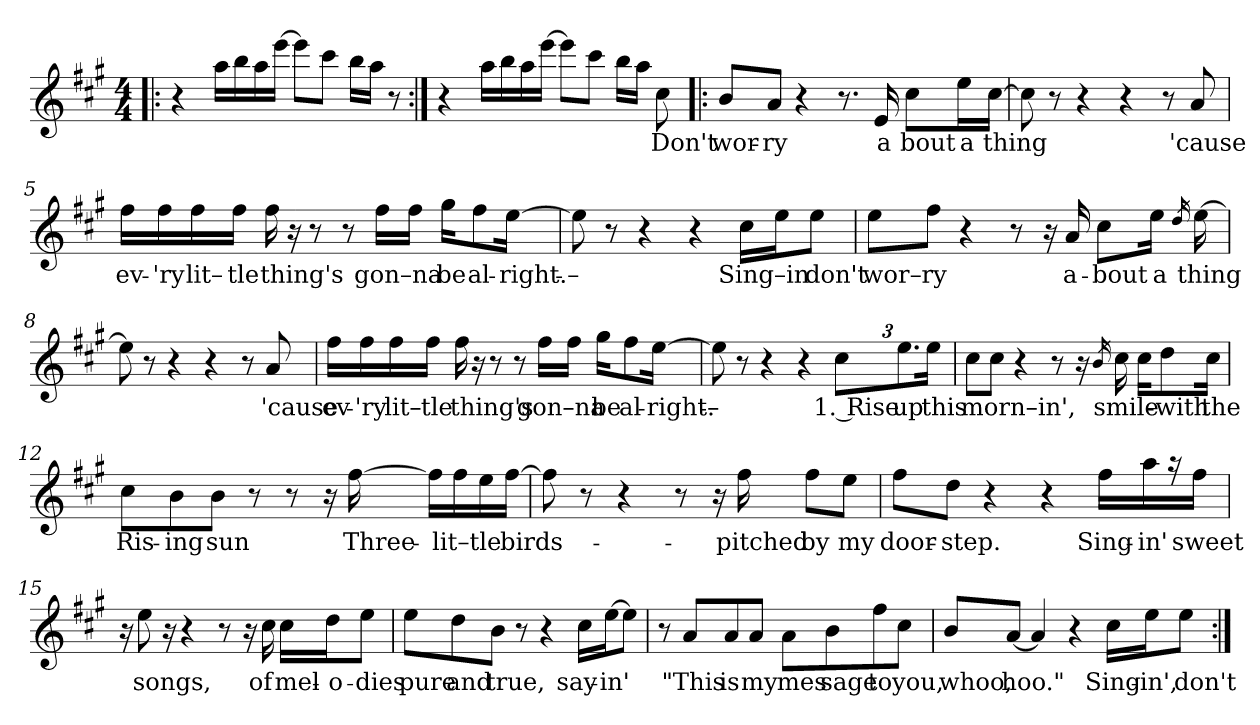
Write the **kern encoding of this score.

**kern	**text
*part1	*part1
*staff1	*staff1
*clefG2	*
*k[f#c#g#]	*
*A:	*
*M4/4	*
=1!|:	=1!|:
4r	.
16aa\LL	.
16bb\	.
16aa\	.
[>16eee\JJ	.
8eee\L]	.
8ccc#\J	.
16bb\LL	.
16aa\JJ	.
8r	.
=2:|!	=2:|!
4r	.
16aa\LL	.
16bb\	.
16aa\	.
[>16eee\JJ	.
8eee\L]	.
8ccc#\J	.
16bb\LL	.
16aa\JJ	.
!	!LO:LY:b
8cc#\	Don't
=3!|:	=3!|:
!	!LO:LY:b
8b/L	wor-
!	!LO:LY:b
8a/J	-ry
4r	.
8.r	.
!	!LO:LY:b
16e/	a
!	!LO:LY:b
8cc#\L	bout
!	!LO:LY:b
16ee\L	a
!	!LO:LY:b
[16cc#\JJ	thing
!!LO:LB:g=z
=4	=4
8cc#\]	.
8r	.
4r	.
4r	.
8r	.
!	!LO:LY:b
8a/	'cause
=5	=5
!	!LO:LY:b
16ff#\LL	ev-
!	!LO:LY:b
16ff#\	-'ry
!	!LO:LY:b
16ff#\	lit–
!	!LO:LY:b
16ff#\JJ	tle
!	!LO:LY:b
16ff#\	thing's
16r	.
8r	.
8r	.
!	!LO:LY:b
16ff#\LL	gon–na
16ff#\JJ	.
!	!LO:LY:b
16gg#\KL	be
!	!LO:LY:b
8ff#\	al-
!	!LO:LY:b
[>16ee\Jk	-right.-
=6	=6
!	!LO:LY:b
8ee\]	-–
8r	.
4r	.
4r	.
!	!LO:LY:b
16cc#\LL	Sing–in
16ee\J	.
!	!LO:LY:b
8ee\J	don't
!!LO:LB:g=z
=7	=7
!	!LO:LY:b
8ee\L	wor–
!	!LO:LY:b
8ff#\J	ry
4r	.
8r	.
16r	.
!	!LO:LY:b
16a/	a-
!	!LO:LY:b
8cc#\L	-bout
!	!LO:LY:b
16ee\Jk	a
16qdd/	.
!	!LO:LY:b
[>16ee\	thing
=8	=8
8ee\]	.
8r	.
4r	.
4r	.
8r	.
!	!LO:LY:b
8a/	'cause
=9	=9
!	!LO:LY:b
16ff#\LL	ev-
!	!LO:LY:b
16ff#\	-'ry
!	!LO:LY:b
16ff#\	lit–
!	!LO:LY:b
16ff#\JJ	tle
!	!LO:LY:b
16ff#\	thing's
16r	.
8r	.
8r	.
!	!LO:LY:b
16ff#\LL	gon–na
16ff#\JJ	.
!	!LO:LY:b
16gg#\KL	be
!	!LO:LY:b
8ff#\	al-
!	!LO:LY:b
[>16ee\Jk	-right.-
!!LO:LB:g=z
=10	=10
!	!LO:LY:b
8ee\]	-–
8r	.
4r	.
4r	.
!	!LO:LY:b
12cc#\L	1. Rise
!	!LO:LY:b
12.ee\	up
!	!LO:LY:b
24ee\Jk	this
=11	=11
!	!LO:LY:b
8cc#\L	morn–in',
8cc#\J	.
4r	.
8r	.
16r	.
16qb/	.
!	!LO:LY:b
16cc#\	smile-
16cc#\KL	.
!	!LO:LY:b
8dd\	-with
!	!LO:LY:b
16cc#\Jk	the
=12	=12
!	!LO:LY:b
8cc#\L	Ris-
!	!LO:LY:b
8b\	-ing
!	!LO:LY:b
8b\J	sun
8r	.
8r	.
16r	.
!	!LO:LY:b
[>16ff#\	Three-
16ff#\LL]	.
!	!LO:LY:b
16ff#\	-lit–tle
16ee\	.
!	!LO:LY:b
[>16ff#\JJ	birds-
!!LO:LB:g=z
=13	=13
8ff#\]	.
8r	.
4r	.
8r	.
16r	.
!	!LO:LY:b
16ff#\	-pitched
!	!LO:LY:b
8ff#\L	by
!	!LO:LY:b
8ee\J	my
=14	=14
!	!LO:LY:b
8ff#\L	door-
!	!LO:LY:b
8dd\J	-step.
4r	.
4r	.
!	!LO:LY:b
16ff#\LL	Sing-
!	!LO:LY:b
16aa\J	-in'
16r	.
!	!LO:LY:b
16ff#\Jk	sweet
=15	=15
16r	.
!	!LO:LY:b
8ee\	songs,
16r	.
4r	.
8r	.
16r	.
!	!LO:LY:b
16cc#\	of
!	!LO:LY:b
16cc#\LL	mel-
!	!LO:LY:b
16dd\J	-o-
!	!LO:LY:b
8ee\J	-dies
!!LO:LB:g=z
=16	=16
!	!LO:LY:b
8ee\L	pure
!	!LO:LY:b
8dd\	and
!	!LO:LY:b
8b\J	true,
8r	.
4r	.
!	!LO:LY:b
16cc#\LL	say-
!	!LO:LY:b
[16ee\J	-in'
8ee\J]	.
=17	=17
8r	.
!	!LO:LY:b
8a/L	"This
!	!LO:LY:b
8a/	is
!	!LO:LY:b
8a/J	my
!	!LO:LY:b
8a\L	mes
!	!LO:LY:b
8b\	sage
!	!LO:LY:b
8ff#\	to
!	!LO:LY:b
8cc#\J	you,
=18	=18
!	!LO:LY:b
8b/L	whoo,
!	!LO:LY:b
[8a/J	hoo."
4a/]	.
4r	.
!	!LO:LY:b
16cc#\LL	Sing-
!	!LO:LY:b
16ee\J	-in',
!	!LO:LY:b
8ee\J	don't
=:|!	=:|!
*-	*-
